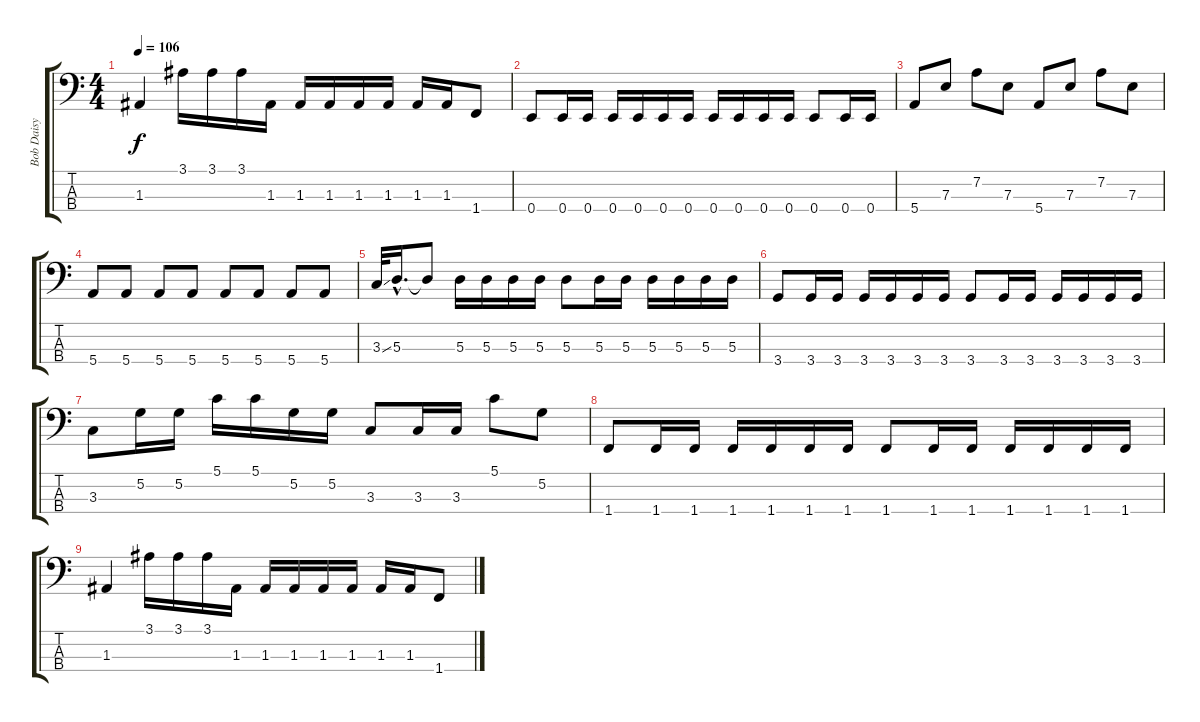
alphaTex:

\track ("Bob Daisy" "Bob Daisy") {instrument electricbassfinger}
\staff {score tabs}
\tuning (G2 D2 A1 E1) {hide}
\ts (4 4)
\tempo 106
\clef f4
\ks c
1.3.4{dy f} 3.1.16 3.1.16 3.1.16 1.3.16 1.3.16 1.3.16 1.3.16 1.3.16 1.3.16 1.3.16 1.4.8 |
0.4.8 0.4.16 0.4.16 0.4.16 0.4.16 0.4.16 0.4.16 0.4.16 0.4.16 0.4.16 0.4.16 0.4.8 0.4.16 0.4.16 |
5.4.8 7.3.8 7.2.8 7.3.8 5.4.8 7.3.8 7.2.8 7.3.8 |
5.4.8 5.4.8 5.4.8 5.4.8 5.4.8 5.4.8 5.4.8 5.4.8 |
3.3{ss}.32{volume 10} 5.3{hac}.16{d} 5.3{t}.8 5.3.16 5.3.16 5.3.16 5.3.16 5.3.8 5.3.16 5.3.16 5.3.16 5.3.16 5.3.16 5.3.16 |
3.4.8{volume 4} 3.4.16 3.4.16 3.4.16 3.4.16 3.4.16 3.4.16 3.4.8 3.4.16 3.4.16 3.4.16 3.4.16 3.4.16 3.4.16 |
3.3.8 5.2.16 5.2.16 5.1.16 5.1.16 5.2.16 5.2.16 3.3.8 3.3.16 3.3.16 5.1.8 5.2.8 |
1.4.8{volume 0} 1.4.16 1.4.16 1.4.16 1.4.16 1.4.16 1.4.16 1.4.8 1.4.16 1.4.16 1.4.16 1.4.16 1.4.16 1.4.16 |
1.3.4 3.1.16 3.1.16 3.1.16 1.3.16 1.3.16 1.3.16 1.3.16 1.3.16 1.3.16 1.3.16 1.4.8
